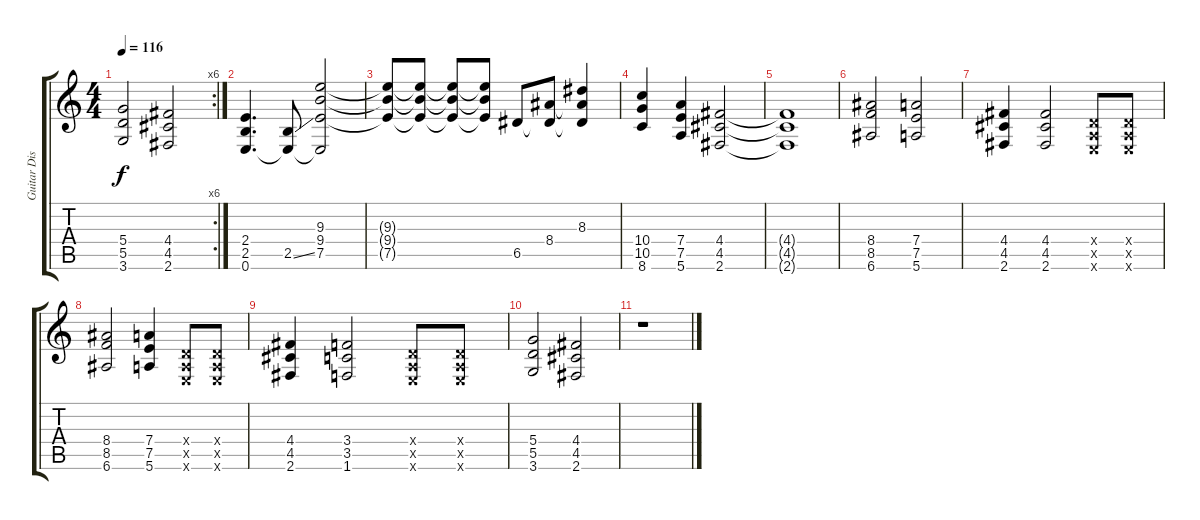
\track ("Guitar Disto 2" "Guitar Dis") {instrument distortionguitar}
\staff {score tabs}
\tuning (E4 B3 G3 D3 A2 E2) {hide}
\rc 6
\ts (4 4)
\tempo 116
\clef g2
\ks c
(5.4 5.5 3.6).2{dy f} (4.4 4.5 2.6).2 |
(2.4 2.5 0.6).4{d} (2.5{ss} 0.6{t}).8 (9.3 9.4 7.5 0.6{t}).2 |
(9.3{t} 9.4{t} 7.5{t}).8 (9.3{t} 9.4{t} 7.5{t}).8 (9.3{t} 9.4{t} 7.5{t}).8 (9.3{t} 9.4{t} 7.5{t}).8 6.5.8 (8.4 6.5{t}).8 (8.3 8.4{t} 6.5{t}).4 |
(10.4 10.5 8.6).4 (7.4 7.5 5.6).4 (4.4 4.5 2.6).2 |
(4.4{t} 4.5{t} 2.6{t}).1 |
(8.4 8.5 6.6).2 (7.4 7.5 5.6).2 |
(4.4 4.5 2.6).4 (4.4 4.5 2.6).2 (0.4{x} 0.5{x} 0.6{x}).8 (0.4{x} 0.5{x} 0.6{x}).8 |
(8.4 8.5 6.6).2 (7.4 7.5 5.6).4 (0.4{x} 0.5{x} 0.6{x}).8 (0.4{x} 0.5{x} 0.6{x}).8 |
(4.4 4.5 2.6).4 (3.4 3.5 1.6).2 (0.4{x} 0.5{x} 0.6{x}).8 (0.4{x} 0.5{x} 0.6{x}).8 |
(5.4 5.5 3.6).2 (4.4 4.5 2.6).2 |
r.1
